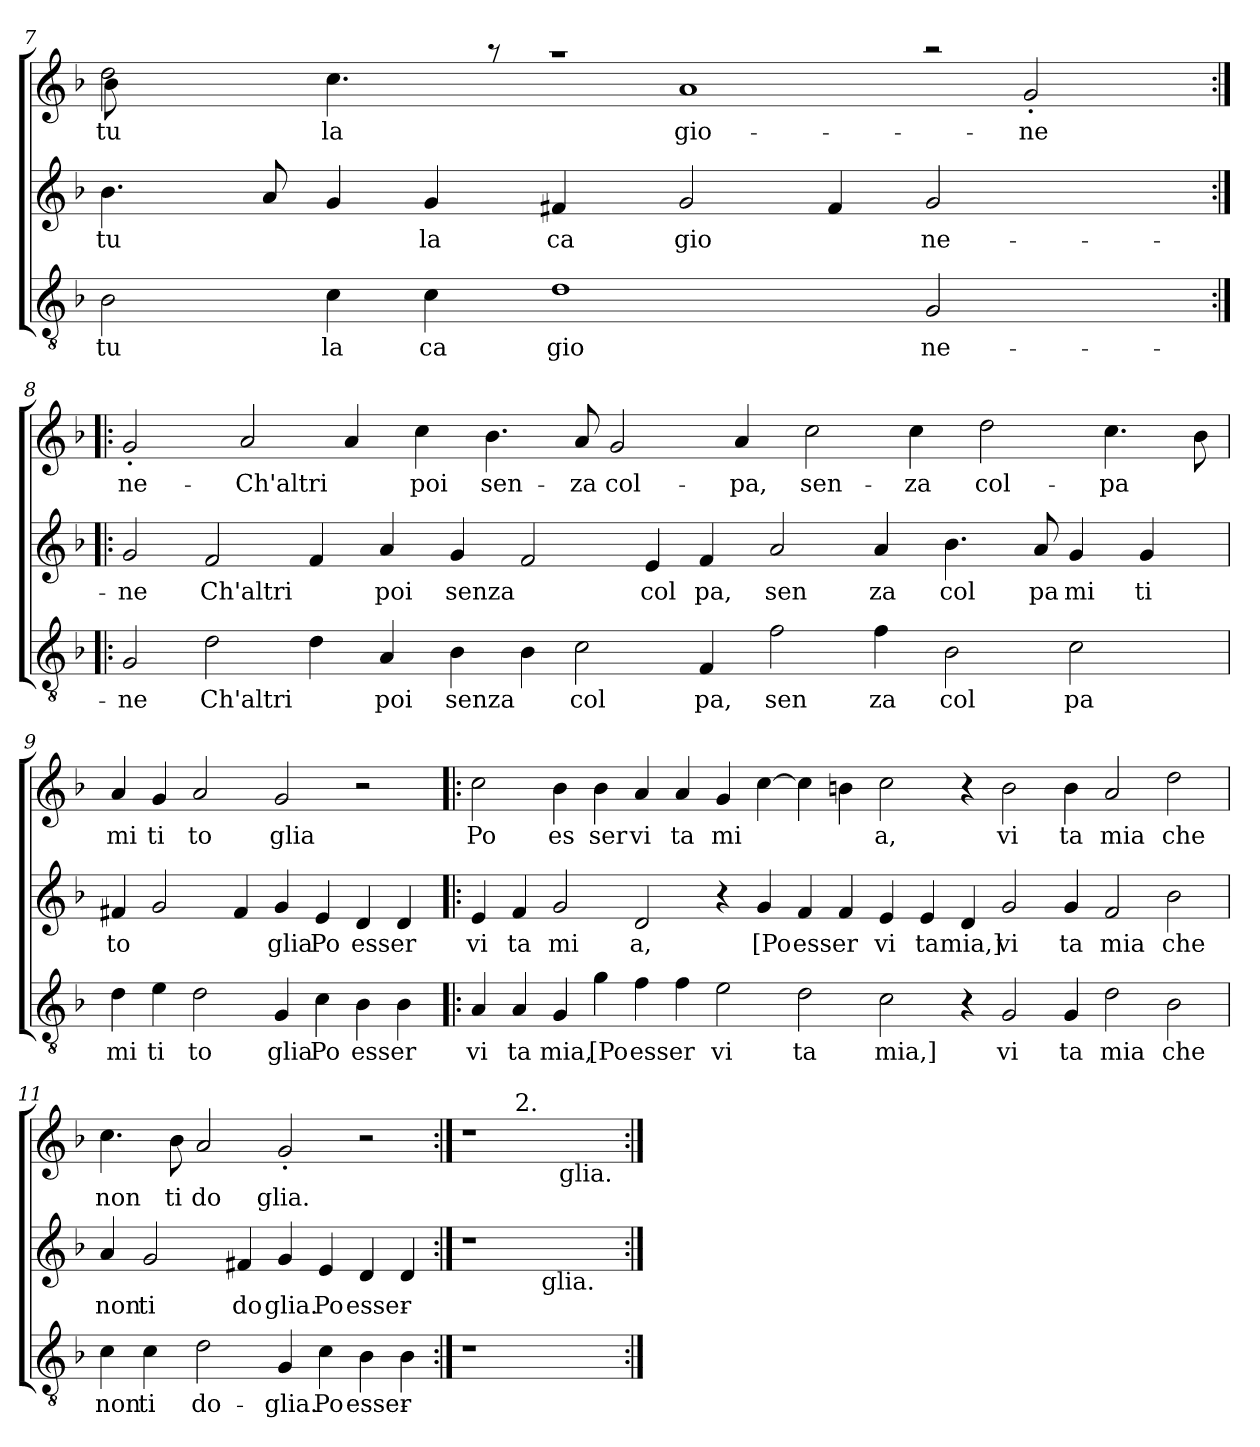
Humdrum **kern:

**kern	**text	**kern	**text	**kern	**text
*part3	*part3	*part2	*part2	*part1	*part1
*staff3	*staff3	*staff2	*staff2	*staff1	*staff1
!!LO:LB:g=z
*clefGv2	*	*clefG2	*	*clefG2	*
*k[b-]	*	*k[b-]	*	*k[b-]	*
*F:	*	*F:	*	*F:	*
=7	=7	=7	=7	=7	=7
!	!LO:LY:b	!	!LO:LY:b	!	!LO:LY:b
*	*	*	*	*^	*
2B-\	tu	4.b-\	tu	2dd\	8b-\	tu
.	.	.	.	.	2..ryy	.
.	.	8a/	.	.	.	.
!	!LO:LY:b	!	!	!	!	!LO:LY:b
4c\	la	4g/	.	4.cc\	.	la
!	!LO:LY:b	!	!LO:LY:b	!	!	!
4c\	ca	4g/	la	.	.	.
.	.	.	.	8raa	.	.
!	!LO:LY:b	!	!LO:LY:b	!	!	!
1d	gio	4f#X/	ca	1raa	8ryy	.
.	.	.	.	.	8ryy	.
!	!	!	!LO:LY:b	!	!	!LO:LY:b
.	.	2g/	gio	.	1a	gio-
.	.	4f#/	.	.	.	.
!	!LO:LY:b	!	!LO:LY:b	!	!	!
2G/	ne-	2g/	ne-	2raa	.	.
!	!	!	!	!	!	!LO:LY:b
.	.	.	.	.	2g>'>/	-ne-
4ryy	.	4ryy	.	4ryy	.	.
*	*	*	*	*v	*v	*
=8:|!|:	=8:|!|:	=8:|!|:	=8:|!|:	=8:|!|:	=8:|!|:
!	!LO:LY:b	!	!LO:LY:b	!	!LO:LY:b
2G/	-ne	2g/	-ne	2g'</	-ne-
!	!LO:LY:b	!	!LO:LY:b	!	!
2d\	Ch'altri	2f/	Ch'altri	8ryy	.
!	!	!	!	!	!LO:LY:b
.	.	.	.	2a/	-Ch'altri
4d\	.	4f/	.	.	.
.	.	.	.	4a/	.
!	!LO:LY:b	!	!LO:LY:b	!	!
4A/	poi	4a/	poi	.	.
!	!	!	!	!	!LO:LY:b
.	.	.	.	4cc\	poi
!	!LO:LY:b	!	!LO:LY:b	!	!
4B-\	senza	4g/	senza	.	.
!	!	!	!	!	!LO:LY:b
.	.	.	.	4.b-\	sen-
4B-\	.	2f/	.	.	.
!	!LO:LY:b	!	!	!	!LO:LY:b
2c\	col	.	.	8a/	-za
!	!	!	!	!	!LO:LY:b
.	.	.	.	2g/	col-
!	!	!	!LO:LY:b	!	!
.	.	4e/	col	.	.
!	!LO:LY:b	!	!LO:LY:b	!	!
4F/	pa,	4f/	pa,	.	.
!	!	!	!	!	!LO:LY:b
.	.	.	.	4a/	-pa,
!	!LO:LY:b	!	!LO:LY:b	!	!
2f\	sen	2a/	sen	.	.
!	!	!	!	!	!LO:LY:b
.	.	.	.	2cc\	sen-
!	!LO:LY:b	!	!LO:LY:b	!	!
4f\	za	4a/	za	.	.
!	!	!	!	!	!LO:LY:b
.	.	.	.	4cc\	-za
!	!LO:LY:b	!	!LO:LY:b	!	!
2B-\	col	4.b-\	col	.	.
!	!	!	!	!	!LO:LY:b
.	.	.	.	2dd\	col-
!	!	!	!LO:LY:b	!	!
.	.	8a/	pa	.	.
!	!LO:LY:b	!	!LO:LY:b	!	!
2c\	pa	4g/	mi	.	.
!	!	!	!	!	!LO:LY:b
.	.	.	.	4.cc\	-pa
!	!	!	!LO:LY:b	!	!
.	.	4g/	ti	.	.
8ryy	.	8ryy	.	8b-\	.
!!LO:LB:g=z
=9	=9	=9	=9	=9	=9
!	!LO:LY:b	!	!LO:LY:b	!	!LO:LY:b
4d\	mi	4f#X/	to	4a/	mi
!	!LO:LY:b	!	!	!	!LO:LY:b
4e\	ti	2g/	.	4g/	ti
!	!LO:LY:b	!	!	!	!LO:LY:b
2d\	to	.	.	2a/	to
.	.	4f#/	.	.	.
!	!LO:LY:b	!	!LO:LY:b	!	!LO:LY:b
4G/	glia	4g/	glia	2g/	glia
!	!LO:LY:b	!	!LO:LY:b	!	!
4c\	Po	4e/	Po	.	.
!	!LO:LY:b	!	!LO:LY:b	!	!
4B-\	esser	4d/	esser	2r	.
4B-\	.	4d/	.	.	.
=10!|:	=10!|:	=10!|:	=10!|:	=10!|:	=10!|:
!	!LO:LY:b	!	!LO:LY:b	!	!LO:LY:b
4A/	vi	4e/	vi	2cc\	Po
!	!LO:LY:b	!	!LO:LY:b	!	!
4A/	ta	4f/	ta	.	.
!	!LO:LY:b	!	!LO:LY:b	!	!LO:LY:b
4G/	mia,	2g/	mi	4b-\	es
!	!LO:LY:b	!	!	!	!LO:LY:b
4g\	[Po	.	.	4b-\	ser
!	!LO:LY:b	!	!LO:LY:b	!	!LO:LY:b
4f\	esser	2d/	a,	4a/	vi
!	!	!	!	!	!LO:LY:b
4f\	.	.	.	4a/	ta
!	!LO:LY:b	!	!	!	!LO:LY:b
2e\	vi	4r	.	4g/	mi
!	!	!	!LO:LY:b	!	!
.	.	4g/	[Po	[>4cc\	.
!	!LO:LY:b	!	!LO:LY:b	!	!
2d\	ta	4f/	esser	4cc\]	.
.	.	4f/	.	4b\	.
!	!LO:LY:b	!	!LO:LY:b	!	!LO:LY:b
2c\	mia,]	4e/	vi	2cc\	a,
!	!	!	!LO:LY:b	!	!
.	.	4e/	ta	.	.
!	!	!	!LO:LY:b	!	!
4r	.	4d/	mia,]	4r	.
!	!LO:LY:b	!	!LO:LY:b	!	!LO:LY:b
2G/	vi	2g/	vi	2b\	vi
!	!LO:LY:b	!	!LO:LY:b	!	!LO:LY:b
4G/	ta	4g/	ta	4b\	ta
!	!LO:LY:b	!	!LO:LY:b	!	!LO:LY:b
2d\	mia	2f/	mia	2a/	mia
!	!LO:LY:b	!	!LO:LY:b	!	!LO:LY:b
2B-\	che	2b-\	che	2dd\	che
!!LO:LB:g=z
=11	=11	=11	=11	=11	=11
!	!LO:LY:b	!	!LO:LY:b	!	!LO:LY:b
4c\	non	4a/	non	4.cc\	non
!	!LO:LY:b	!	!LO:LY:b	!	!
4c\	ti	2g/	ti	.	.
!	!	!	!	!	!LO:LY:b
.	.	.	.	8b-\	ti
!	!LO:LY:b	!	!	!	!LO:LY:b
2d\	do-	.	.	2a/	do
!	!	!	!LO:LY:b	!	!
.	.	4f#X/	do	.	.
!	!LO:LY:b	!	!LO:LY:b	!	!LO:LY:b
4G/	-glia.	4g/	glia.	2g<'</	glia.-
!	!LO:LY:b	!	!LO:LY:b	!	!
4c\	Po	4e/	Po	.	.
!	!LO:LY:b	!	!LO:LY:b	!	!
4B-\	esser-	4d/	esser-	2r	.
4B-\	.	4d/	.	.	.
=12:|!	=12:|!	=12:|!	=12:|!	=12:|!	=12:|!
*	*	*^	*	*^	*
*	*	*	*	*	*	*^	*
1r	.	1r	2ryy	.	1r	4.ryy	2ryy	.
!	!	!	!	!	!	!LO:TX:a:t=2.	!	!
.	.	.	.	.	.	2ryy	.	.
!	!	!	!LO:TX:b:t=glia.	!	!	!	!	!
.	.	.	2ryy	.	.	.	16ryy	.
!	!	!	!	!	!	!	!LO:TX:b:t=glia.	!
.	.	.	.	.	.	.	4..ryy	.
.	.	.	.	.	.	8ryy	.	.
*	*	*v	*v	*	*	*	*	*
*	*	*	*	*v	*v	*v	*
=:|!	=:|!	=:|!	=:|!	=:|!	=:|!
*-	*-	*-	*-	*-	*-
